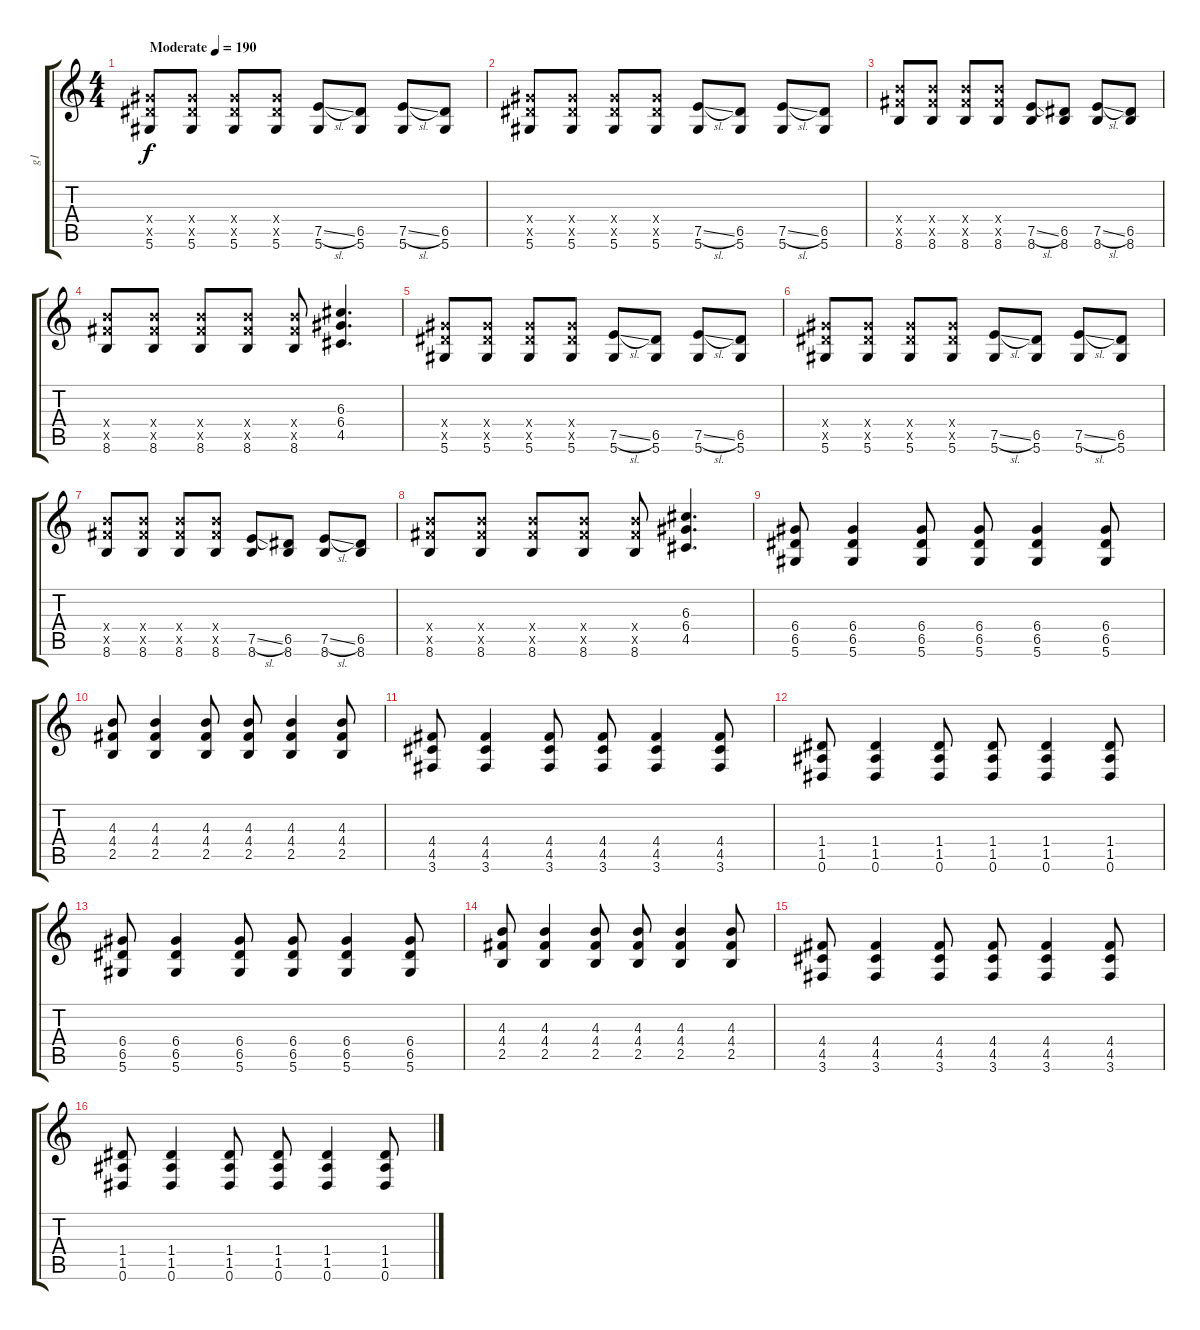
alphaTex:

\track ("g1" "g1") {instrument overdrivenguitar}
\staff {score tabs}
\tuning (E4 B3 G3 D3 A2 Eb2) {hide}
\ts (4 4)
\tempo (190 "Moderate")
\clef g2
\ks c
(6.4{x} 6.5{x} 5.6).8{dy f instrument overdrivenguitar} (6.4{x} 6.5{x} 5.6).8 (6.4{x} 6.5{x} 5.6).8 (6.4{x} 6.5{x} 5.6).8 (7.5{sl} 5.6).8 (6.5 5.6).8 (7.5{sl} 5.6).8 (6.5 5.6).8 |
(6.4{x} 6.5{x} 5.6).8 (6.4{x} 6.5{x} 5.6).8 (6.4{x} 6.5{x} 5.6).8 (6.4{x} 6.5{x} 5.6).8 (7.5{sl} 5.6).8 (6.5 5.6).8 (7.5{sl} 5.6).8 (6.5 5.6).8 |
(9.4{x} 9.5{x} 8.6).8 (9.4{x} 9.5{x} 8.6).8 (9.4{x} 9.5{x} 8.6).8 (9.4{x} 9.5{x} 8.6).8 (7.5{sl} 8.6).8 (6.5 8.6).8 (7.5{sl} 8.6).8 (6.5 8.6).8 |
(9.4{x} 9.5{x} 8.6).8 (9.4{x} 9.5{x} 8.6).8 (9.4{x} 9.5{x} 8.6).8 (9.4{x} 9.5{x} 8.6).8 (9.4{x} 9.5{x} 8.6).8 (6.3 6.4 4.5).4{d} |
(6.4{x} 6.5{x} 5.6).8 (6.4{x} 6.5{x} 5.6).8 (6.4{x} 6.5{x} 5.6).8 (6.4{x} 6.5{x} 5.6).8 (7.5{sl} 5.6).8 (6.5 5.6).8 (7.5{sl} 5.6).8 (6.5 5.6).8 |
(6.4{x} 6.5{x} 5.6).8 (6.4{x} 6.5{x} 5.6).8 (6.4{x} 6.5{x} 5.6).8 (6.4{x} 6.5{x} 5.6).8 (7.5{sl} 5.6).8 (6.5 5.6).8 (7.5{sl} 5.6).8 (6.5 5.6).8 |
(9.4{x} 9.5{x} 8.6).8 (9.4{x} 9.5{x} 8.6).8 (9.4{x} 9.5{x} 8.6).8 (9.4{x} 9.5{x} 8.6).8 (7.5{sl} 8.6).8 (6.5 8.6).8 (7.5{sl} 8.6).8 (6.5 8.6).8 |
(9.4{x} 9.5{x} 8.6).8 (9.4{x} 9.5{x} 8.6).8 (9.4{x} 9.5{x} 8.6).8 (9.4{x} 9.5{x} 8.6).8 (9.4{x} 9.5{x} 8.6).8 (6.3 6.4 4.5).4{d} |
(6.4 6.5 5.6).8 (6.4 6.5 5.6).4 (6.4 6.5 5.6).8 (6.4 6.5 5.6).8 (6.4 6.5 5.6).4 (6.4 6.5 5.6).8 |
(4.3 4.4 2.5).8 (4.3 4.4 2.5).4 (4.3 4.4 2.5).8 (4.3 4.4 2.5).8 (4.3 4.4 2.5).4 (4.3 4.4 2.5).8 |
(4.4 4.5 3.6).8 (4.4 4.5 3.6).4 (4.4 4.5 3.6).8 (4.4 4.5 3.6).8 (4.4 4.5 3.6).4 (4.4 4.5 3.6).8 |
(1.4 1.5 0.6).8 (1.4 1.5 0.6).4 (1.4 1.5 0.6).8 (1.4 1.5 0.6).8 (1.4 1.5 0.6).4 (1.4 1.5 0.6).8 |
(6.4 6.5 5.6).8 (6.4 6.5 5.6).4 (6.4 6.5 5.6).8 (6.4 6.5 5.6).8 (6.4 6.5 5.6).4 (6.4 6.5 5.6).8 |
(4.3 4.4 2.5).8 (4.3 4.4 2.5).4 (4.3 4.4 2.5).8 (4.3 4.4 2.5).8 (4.3 4.4 2.5).4 (4.3 4.4 2.5).8 |
(4.4 4.5 3.6).8 (4.4 4.5 3.6).4 (4.4 4.5 3.6).8 (4.4 4.5 3.6).8 (4.4 4.5 3.6).4 (4.4 4.5 3.6).8 |
(1.4 1.5 0.6).8 (1.4 1.5 0.6).4 (1.4 1.5 0.6).8 (1.4 1.5 0.6).8 (1.4 1.5 0.6).4 (1.4 1.5 0.6).8
